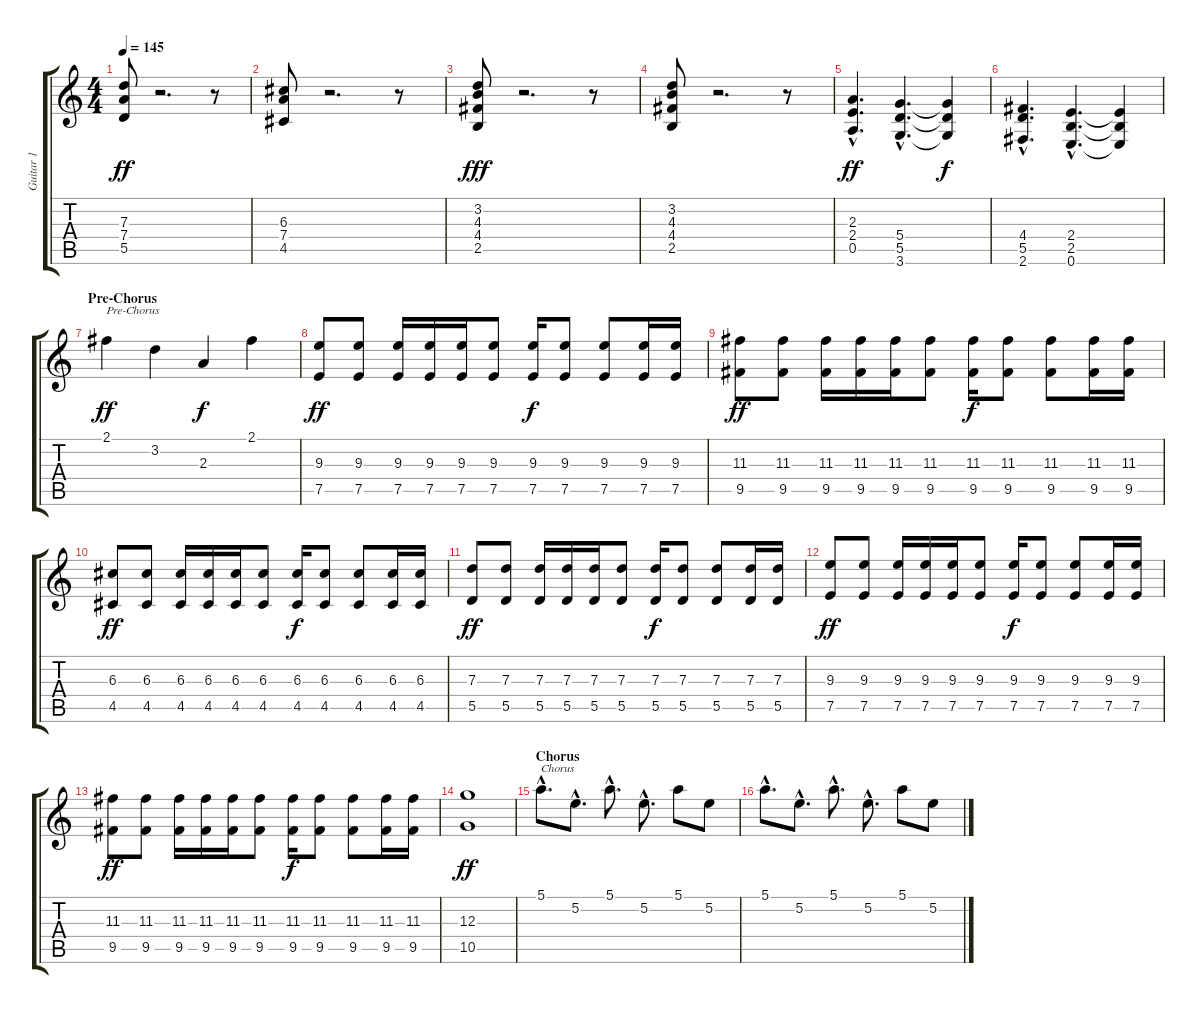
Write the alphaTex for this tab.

\track ("Guitar 1" "Guitar 1") {instrument distortionguitar}
\staff {score tabs}
\tuning (E4 B3 G3 D3 A2 E2) {hide}
\ts (4 4)
\tempo 145
\clef g2
\ks c
(7.3 7.4 5.5).8{dy ff} r.2{d} r.8 |
(6.3 7.4 4.5).8 r.2{d} r.8 |
(3.2 4.3 4.4 2.5).8{dy fff} r.2{d} r.8 |
(3.2 4.3 4.4 2.5).8 r.2{d} r.8 |
(2.3{hac} 2.4{hac} 0.5{hac}).4{d dy ff} (5.4{hac} 5.5{hac} 3.6{hac}).4{d} (5.4{t} 5.5{t} 3.6{t}).4{dy f} |
(4.4{hac} 5.5{hac} 2.6{hac}).4{d} (2.4{hac} 2.5{hac} 0.6{hac}).4{d} (2.4{t} 2.5{t} 0.6{t}).4 |
\section ("" "Pre-Chorus")
2.1.4{txt "Pre-Chorus" dy ff} 3.2.4 2.3.4{dy f} 2.1.4 |
(9.3 7.5).8{dy ff} (9.3 7.5).8 (9.3 7.5).16 (9.3 7.5).16 (9.3 7.5).16 (9.3 7.5).8 (9.3 7.5).16{dy f} (9.3 7.5).8 (9.3 7.5).8 (9.3 7.5).16 (9.3 7.5).16 |
(11.3 9.5).8{dy ff} (11.3 9.5).8 (11.3 9.5).16 (11.3 9.5).16 (11.3 9.5).16 (11.3 9.5).8 (11.3 9.5).16{dy f} (11.3 9.5).8 (11.3 9.5).8 (11.3 9.5).16 (11.3 9.5).16 |
(6.3 4.5).8{dy ff} (6.3 4.5).8 (6.3 4.5).16 (6.3 4.5).16 (6.3 4.5).16 (6.3 4.5).8 (6.3 4.5).16{dy f} (6.3 4.5).8 (6.3 4.5).8 (6.3 4.5).16 (6.3 4.5).16 |
(7.3 5.5).8{dy ff} (7.3 5.5).8 (7.3 5.5).16 (7.3 5.5).16 (7.3 5.5).16 (7.3 5.5).8 (7.3 5.5).16{dy f} (7.3 5.5).8 (7.3 5.5).8 (7.3 5.5).16 (7.3 5.5).16 |
(9.3 7.5).8{dy ff} (9.3 7.5).8 (9.3 7.5).16 (9.3 7.5).16 (9.3 7.5).16 (9.3 7.5).8 (9.3 7.5).16{dy f} (9.3 7.5).8 (9.3 7.5).8 (9.3 7.5).16 (9.3 7.5).16 |
(11.3 9.5).8{dy ff} (11.3 9.5).8 (11.3 9.5).16 (11.3 9.5).16 (11.3 9.5).16 (11.3 9.5).8 (11.3 9.5).16{dy f} (11.3 9.5).8 (11.3 9.5).8 (11.3 9.5).16 (11.3 9.5).16 |
(12.3 10.5).1{dy ff} |
\section ("" "Chorus")
5.1{hac}.8{d txt "Chorus"} 5.2{hac}.8{d} 5.1{hac}.8{d} 5.2{hac}.8{d} 5.1.8 5.2.8 |
5.1{hac}.8{d} 5.2{hac}.8{d} 5.1{hac}.8{d} 5.2{hac}.8{d} 5.1.8 5.2.8
